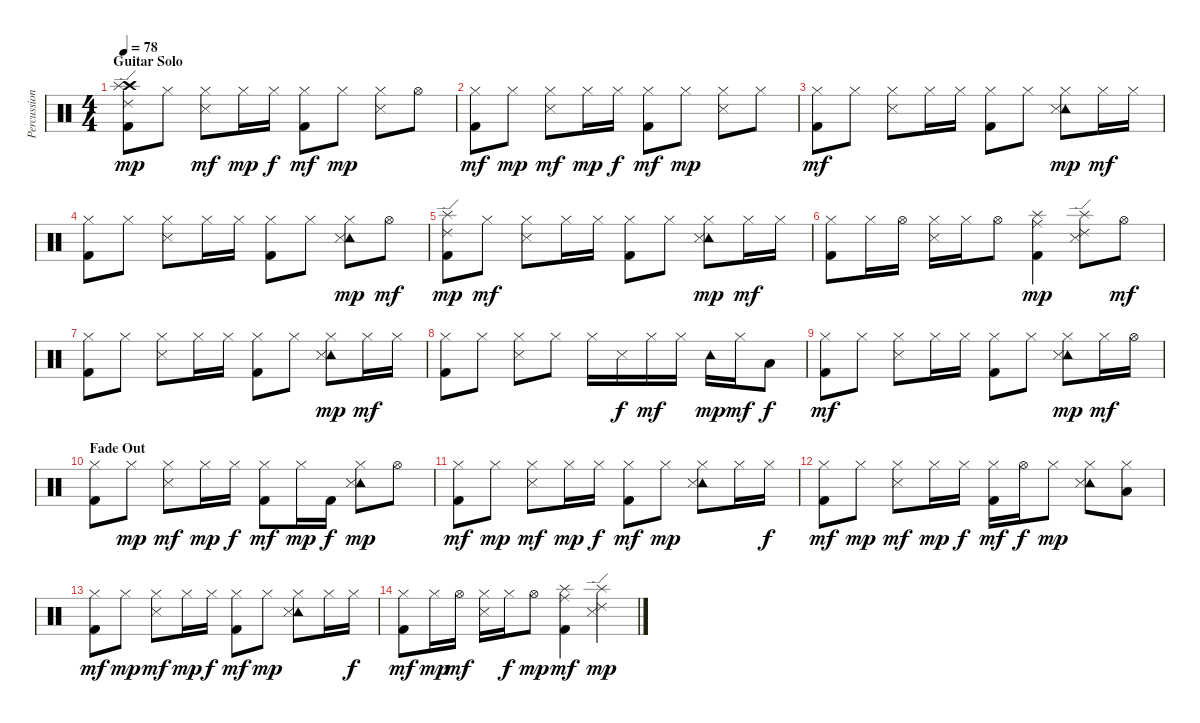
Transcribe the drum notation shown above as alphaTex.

\track ("Percussions" "Percussion") {instrument percussion}
\staff {score}
\articulation defaults
\ts (4 4)
\section ("" "Guitar Solo")
\tempo 78
\clef neutral
\ks c
("Crash high (hit)" "Ride (edge) 2" "Splash (hit)" "Kick (hit) 2").8{dy mp} "Hi-Hat (closed)".8 ("Hi-Hat (closed)" "Snare (side stick) 3").8{dy mf} "Hi-Hat (closed)".16{dy mp} "Hi-Hat (closed)".16{dy f} ("Hi-Hat (closed)" "Kick (hit) 2").8{dy mf} "Hi-Hat (closed)".8{dy mp} ("Hi-Hat (closed)" "Snare (side stick) 3").8 "Hi-Hat (open)".8 |
("Hi-Hat (closed)" "Kick (hit) 2").8{dy mf} "Hi-Hat (closed)".8{dy mp} ("Hi-Hat (closed)" "Snare (side stick) 3").8{dy mf} "Hi-Hat (closed)".16{dy mp} "Hi-Hat (closed)".16{dy f} ("Hi-Hat (closed)" "Kick (hit) 2").8{dy mf} "Hi-Hat (closed)".8{dy mp} ("Hi-Hat (closed)" "Snare (side stick) 3").8 "Hi-Hat (closed)".8 |
("Hi-Hat (closed)" "Kick (hit) 2").8{dy mf} "Hi-Hat (closed)".8 ("Hi-Hat (closed)" "Snare (side stick) 3").8 "Hi-Hat (closed)".16 "Hi-Hat (closed)".16 ("Hi-Hat (closed)" "Kick (hit) 2").8 "Hi-Hat (closed)".8 ("Hi-Hat (closed)" "Tambourine (hit)" "Snare (side stick) 3").8{dy mp} "Hi-Hat (closed)".16{dy mf} "Hi-Hat (closed)".16 |
("Hi-Hat (closed)" "Kick (hit) 2").8 "Hi-Hat (closed)".8 ("Hi-Hat (closed)" "Snare (side stick) 3").8 "Hi-Hat (closed)".16 "Hi-Hat (closed)".16 ("Hi-Hat (closed)" "Kick (hit) 2").8 "Hi-Hat (closed)".8 ("Hi-Hat (closed)" "Tambourine (hit)" "Snare (side stick) 3").8{dy mp} "Hi-Hat (open)".8{dy mf} |
("Ride (edge) 2" "Splash (hit)" "Kick (hit) 2").8{dy mp} "Hi-Hat (closed)".8{dy mf} ("Hi-Hat (closed)" "Snare (side stick) 3").8 "Hi-Hat (closed)".16 "Hi-Hat (closed)".16 ("Hi-Hat (closed)" "Kick (hit) 2").8 "Hi-Hat (closed)".8 ("Hi-Hat (closed)" "Tambourine (hit)" "Snare (side stick) 3").8{dy mp} "Hi-Hat (closed)".16{dy mf} "Hi-Hat (closed)".16 |
("Hi-Hat (closed)" "Kick (hit) 2").8 "Hi-Hat (closed)".16 "Hi-Hat (open)".16 ("Hi-Hat (closed)" "Snare (side stick) 3").16 "Hi-Hat (closed)".16 "Hi-Hat (open)".8 ("Ride (middle)" "Splash (hit)" "Kick (hit) 2").4{dy mp} ("Ride (edge) 2" "Splash (hit)" "Snare (side stick) 3").8 "Hi-Hat (open)".8{dy mf} |
("Hi-Hat (closed)" "Kick (hit) 2").8 "Hi-Hat (closed)".8 ("Hi-Hat (closed)" "Snare (side stick) 3").8 "Hi-Hat (closed)".16 "Hi-Hat (closed)".16 ("Hi-Hat (closed)" "Kick (hit) 2").8 "Hi-Hat (closed)".8 ("Hi-Hat (closed)" "Tambourine (hit)" "Snare (side stick) 3").8{dy mp} "Hi-Hat (closed)".16{dy mf} "Hi-Hat (closed)".16 |
("Hi-Hat (closed)" "Kick (hit) 2").8 "Hi-Hat (closed)".8 ("Hi-Hat (closed)" "Snare (side stick) 3").8 "Hi-Hat (closed)".8 "Hi-Hat (closed)".16 "Snare (side stick) 3".16{dy f} "Hi-Hat (closed)".16{dy mf} "Hi-Hat (closed)".16 "Tambourine (hit)".16{dy mp} "Hi-Hat (closed)".16{dy mf} "Low Floor Tom (hit)".8{dy f} |
("Hi-Hat (closed)" "Kick (hit) 2").8{dy mf} "Hi-Hat (closed)".8 ("Hi-Hat (closed)" "Snare (side stick) 3").8 "Hi-Hat (closed)".16 "Hi-Hat (closed)".16 ("Hi-Hat (closed)" "Kick (hit) 2").8 "Hi-Hat (closed)".8 ("Hi-Hat (closed)" "Tambourine (hit)" "Snare (side stick) 3").8{dy mp} "Hi-Hat (closed)".16{dy mf} "Hi-Hat (open)".16 |
\section ("" "Fade Out")
("Hi-Hat (closed)" "Kick (hit) 2").8{volume 7} "Hi-Hat (closed)".8{dy mp} ("Hi-Hat (closed)" "Snare (side stick) 3").8{dy mf} "Hi-Hat (closed)".16{dy mp} "Hi-Hat (closed)".16{dy f} ("Hi-Hat (closed)" "Kick (hit) 2").8{dy mf} "Hi-Hat (closed)".16{dy mp} "Kick (hit) 2".16{dy f} ("Hi-Hat (closed)" "Tambourine (hit)" "Snare (side stick) 3").8{dy mp} "Hi-Hat (open)".8 |
("Hi-Hat (closed)" "Kick (hit) 2").8{dy mf} "Hi-Hat (closed)".8{dy mp} ("Hi-Hat (closed)" "Snare (side stick) 3").8{dy mf} "Hi-Hat (closed)".16{dy mp} "Hi-Hat (closed)".16{dy f} ("Hi-Hat (closed)" "Kick (hit) 2").8{dy mf} "Hi-Hat (closed)".8{dy mp} ("Hi-Hat (closed)" "Tambourine (hit)" "Snare (side stick) 3").8 "Hi-Hat (closed)".16 "Hi-Hat (closed)".16{dy f} |
("Hi-Hat (closed)" "Kick (hit) 2").8{dy mf volume 0} "Hi-Hat (closed)".8{dy mp} ("Hi-Hat (closed)" "Snare (side stick) 3").8{dy mf} "Hi-Hat (closed)".16{dy mp} "Hi-Hat (closed)".16{dy f} ("Hi-Hat (closed)" "Kick (hit) 2").16{dy mf} "Hi-Hat (open)".16{dy f} "Hi-Hat (closed)".8{dy mp} ("Hi-Hat (closed)" "Tambourine (hit)" "Snare (side stick) 3").8 ("Hi-Hat (closed)" "Low Floor Tom (hit)").8 |
("Hi-Hat (closed)" "Kick (hit) 2").8{dy mf} "Hi-Hat (closed)".8{dy mp} ("Hi-Hat (closed)" "Snare (side stick) 3").8{dy mf} "Hi-Hat (closed)".16{dy mp} "Hi-Hat (closed)".16{dy f} ("Hi-Hat (closed)" "Kick (hit) 2").8{dy mf} "Hi-Hat (closed)".8{dy mp} ("Hi-Hat (closed)" "Tambourine (hit)" "Snare (side stick) 3").8 "Hi-Hat (closed)".16 "Hi-Hat (closed)".16{dy f} |
("Hi-Hat (closed)" "Kick (hit) 2").8{dy mf} "Hi-Hat (closed)".16{dy mp} "Hi-Hat (open)".16{dy mf} ("Hi-Hat (closed)" "Snare (side stick) 3").16 "Hi-Hat (closed)".16{dy f} "Hi-Hat (open)".8{dy mp} ("Splash (hit)" "Ride (middle)" "Kick (hit) 2").4{dy mf} ("Ride (edge) 2" "Splash (hit)" "Snare (side stick) 3").4{dy mp}
